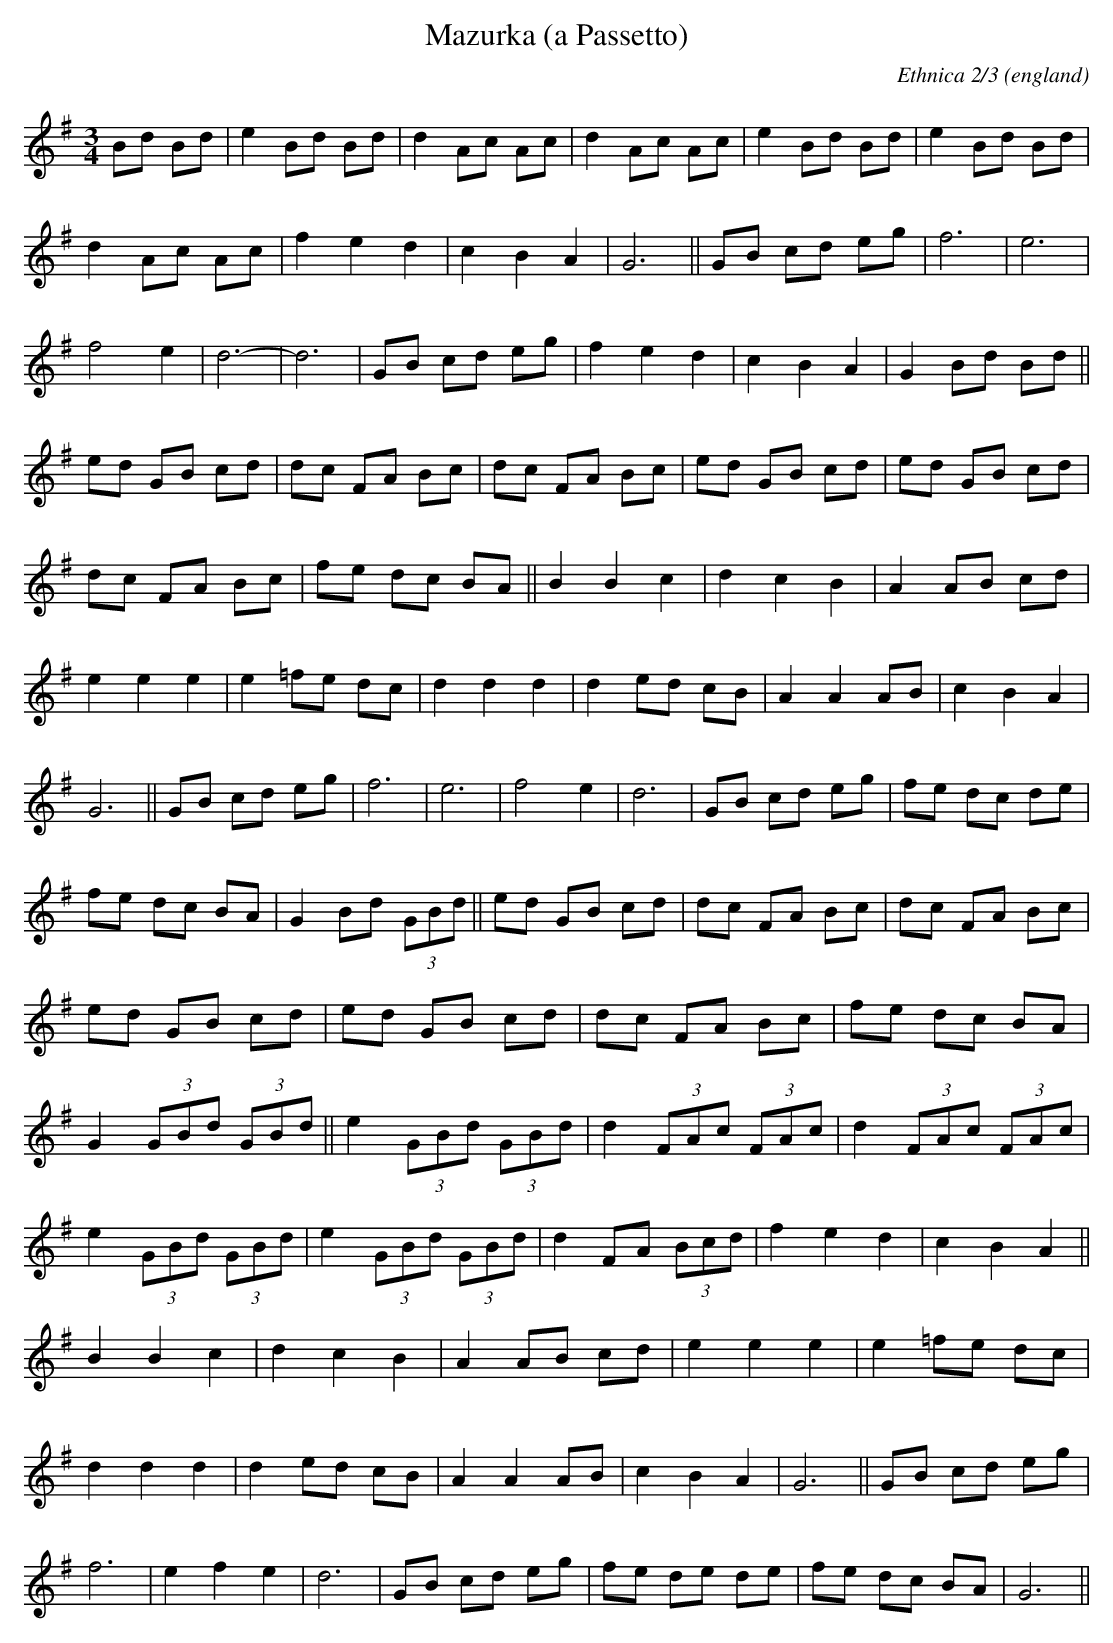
X:1
T:Mazurka (a Passetto)
O:england
C:Ethnica 2/3
M:3/4
L:1/8
K:G
Bd Bd|e2Bd Bd|d2 Ac Ac|d2Ac Ac|e2 Bd Bd|\
e2Bd Bd|d2 Ac Ac|f2e2d2|c2B2A2|G6||\
GB cd eg|f6|e6|f4e2|d6-|d6|\
GB cd eg|f2e2d2|c2B2A2|G2Bd Bd||\
ed GB cd|dc FA Bc|dc FA Bc|ed GB cd|\
ed GB cd|dc FA Bc|fe dc BA||\
B2B2 c2|d2 c2 B2|A2 AB cd|e2e2e2|e2=fe dc|\
d2d2d2|d2 ed cB|A2A2AB|c2 B2 A2|G6||\
GB cd eg|f6|e6|f4e2|d6|\
GB cd eg|fe dc de|fe dc BA|G2 Bd (3GBd||\
ed GB cd|dc FA Bc|dc FA Bc|ed GB cd|\
ed GB cd|dc FA Bc|fe dc BA|G2 (3GBd (3GBd||\
e2  (3GBd (3GBd|d2 (3FAc (3FAc|d2 (3FAc (3FAc|e2  (3GBd (3GBd|\
e2  (3GBd (3GBd|d2 FA (3Bcd|f2 e2 d2|c2 B2 A2||\
B2B2 c2|d2 c2 B2|A2 AB cd|e2e2e2|e2=fe dc|\
d2d2d2|d2 ed cB|A2A2AB|c2 B2 A2|G6||\
GB cd eg|f6|e2f2e2|d6|GB cd eg|fe de de|fe dc BA|G6||
